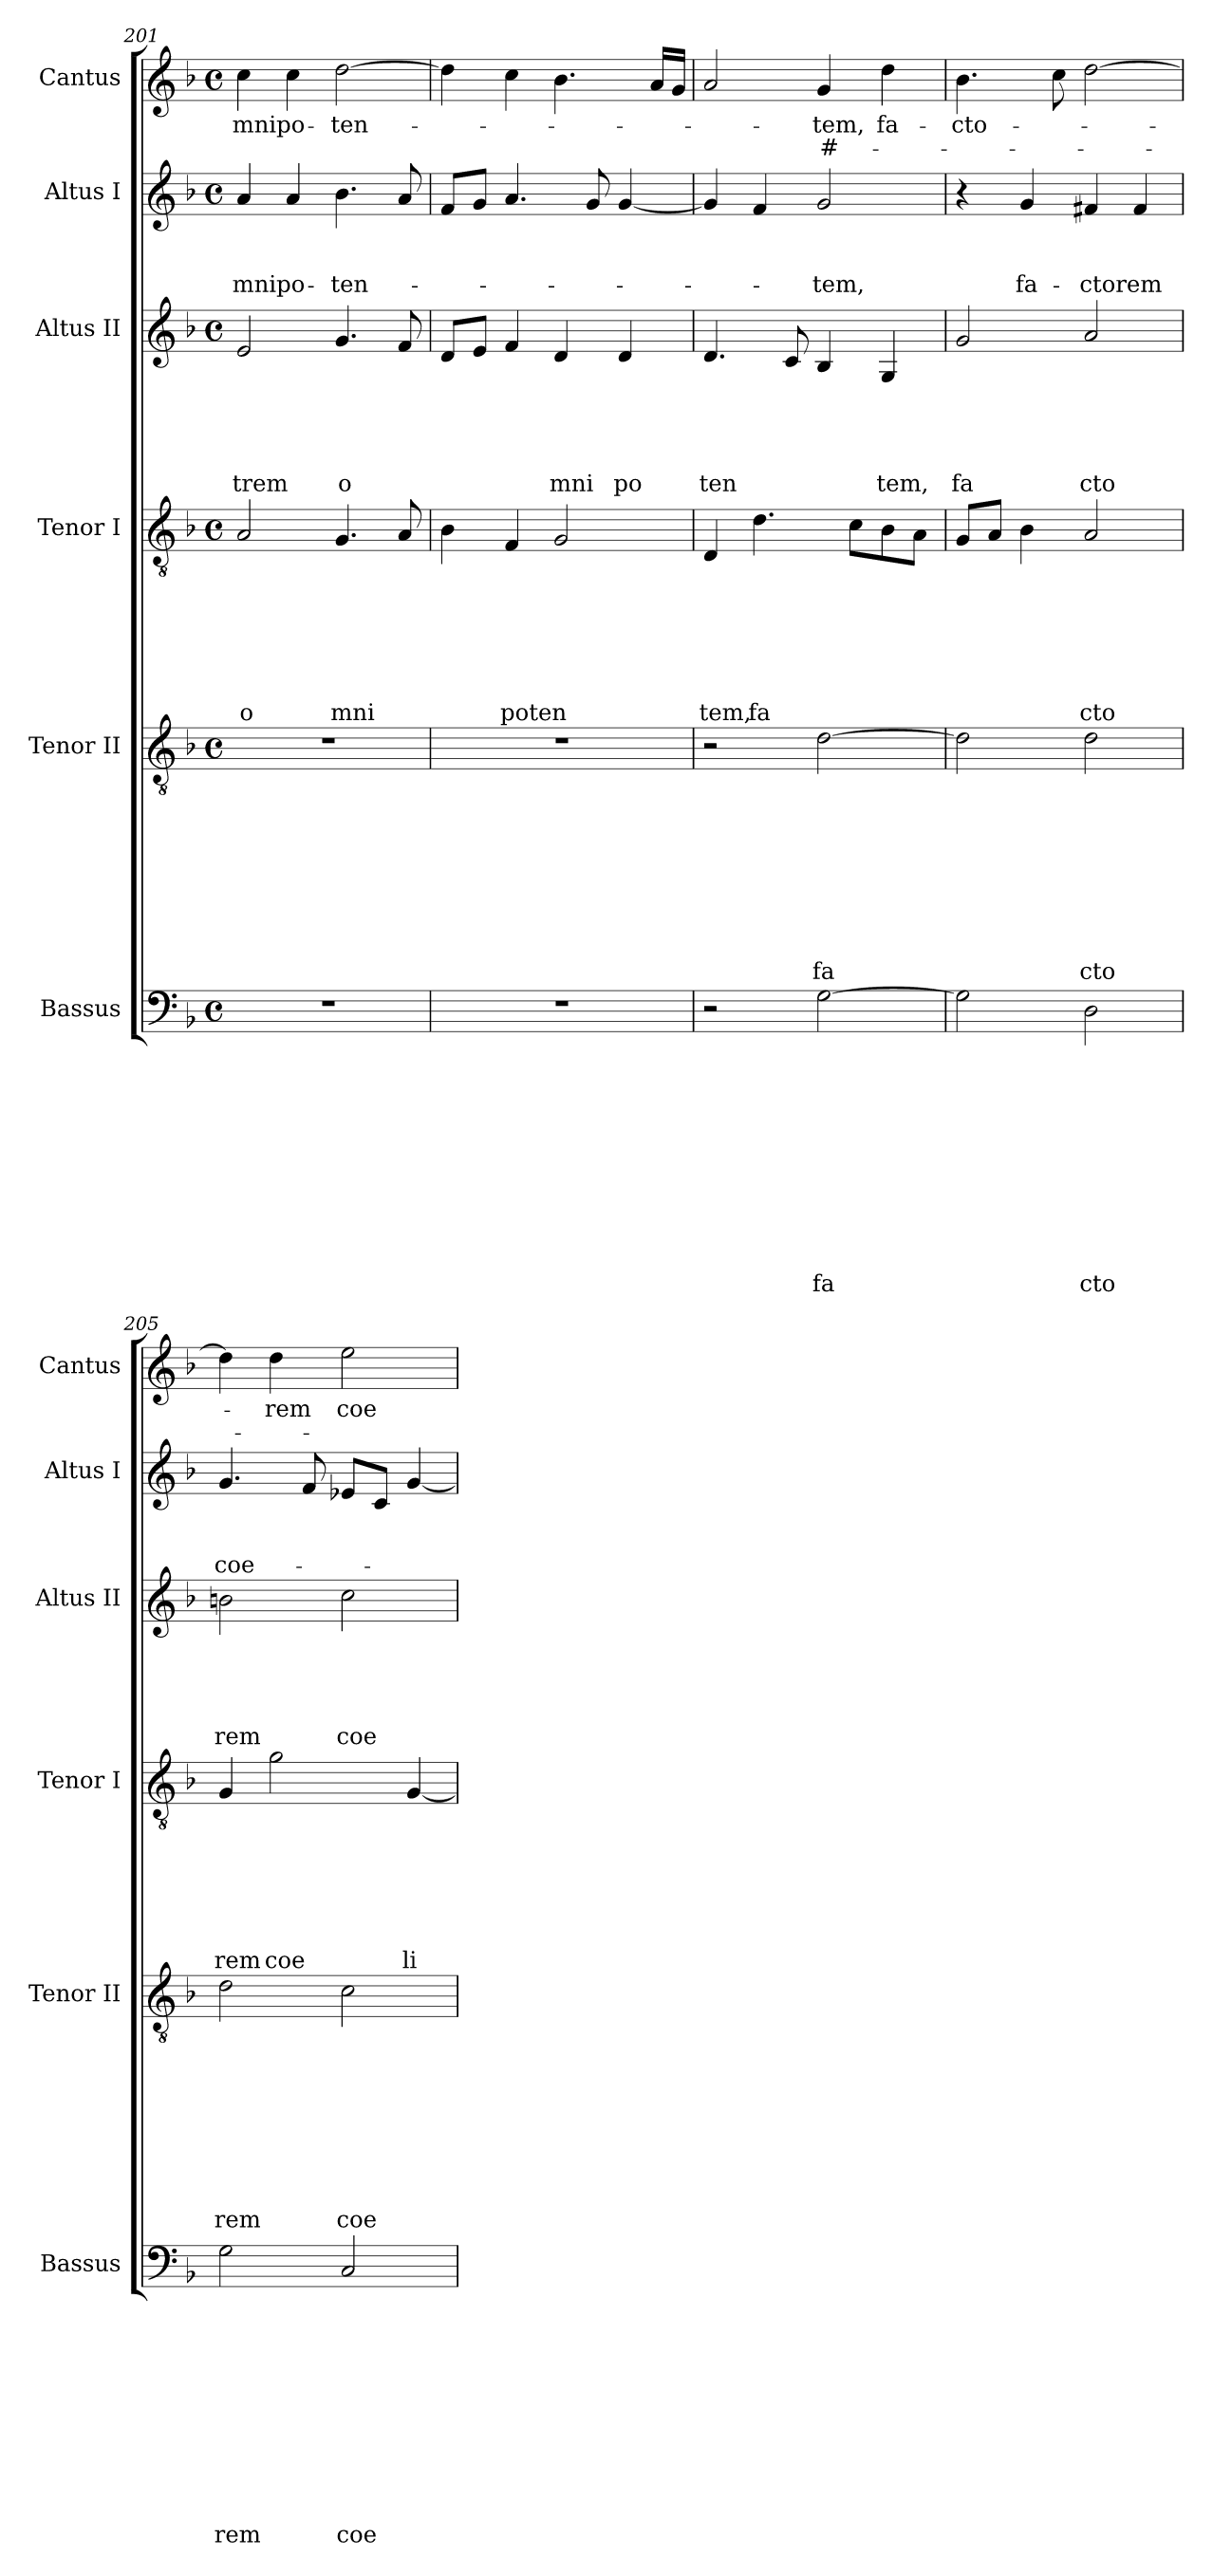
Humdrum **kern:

**kern	**text	**text	**text	**text	**text	**text	**text	**text	**text	**text	**text	**kern	**text	**text	**text	**text	**text	**text	**text	**text	**text	**kern	**text	**text	**text	**text	**text	**text	**text	**kern	**text	**text	**text	**text	**text	**kern	**text	**text	**text	**kern	**text	**text
*part6	*part6	*part6	*part6	*part6	*part6	*part6	*part6	*part6	*part6	*part6	*part6	*part5	*part5	*part5	*part5	*part5	*part5	*part5	*part5	*part5	*part5	*part4	*part4	*part4	*part4	*part4	*part4	*part4	*part4	*part3	*part3	*part3	*part3	*part3	*part3	*part2	*part2	*part2	*part2	*part1	*part1	*part1
*staff6	*staff6	*staff6	*staff6	*staff6	*staff6	*staff6	*staff6	*staff6	*staff6	*staff6	*staff6	*staff5	*staff5	*staff5	*staff5	*staff5	*staff5	*staff5	*staff5	*staff5	*staff5	*staff4	*staff4	*staff4	*staff4	*staff4	*staff4	*staff4	*staff4	*staff3	*staff3	*staff3	*staff3	*staff3	*staff3	*staff2	*staff2	*staff2	*staff2	*staff1	*staff1	*staff1
*I"Bassus	*	*	*	*	*	*	*	*	*	*	*	*I"Tenor II	*	*	*	*	*	*	*	*	*	*I"Tenor I	*	*	*	*	*	*	*	*I"Altus II	*	*	*	*	*	*I"Altus I	*	*	*	*I"Cantus	*	*
*I'Bassus	*	*	*	*	*	*	*	*	*	*	*	*I'Tenor II	*	*	*	*	*	*	*	*	*	*I'Tenor I	*	*	*	*	*	*	*	*I'Altus II	*	*	*	*	*	*I'Altus I	*	*	*	*I'Cantus	*	*
*clefF4	*	*	*	*	*	*	*	*	*	*	*	*clefGv2	*	*	*	*	*	*	*	*	*	*clefGv2	*	*	*	*	*	*	*	*clefG2	*	*	*	*	*	*clefG2	*	*	*	*clefG2	*	*
*k[b-]	*	*	*	*	*	*	*	*	*	*	*	*k[b-]	*	*	*	*	*	*	*	*	*	*k[b-]	*	*	*	*	*	*	*	*k[b-]	*	*	*	*	*	*k[b-]	*	*	*	*k[b-]	*	*
*F:	*	*	*	*	*	*	*	*	*	*	*	*F:	*	*	*	*	*	*	*	*	*	*F:	*	*	*	*	*	*	*	*F:	*	*	*	*	*	*F:	*	*	*	*F:	*	*
*M4/4	*	*	*	*	*	*	*	*	*	*	*	*M4/4	*	*	*	*	*	*	*	*	*	*M4/4	*	*	*	*	*	*	*	*M4/4	*	*	*	*	*	*M4/4	*	*	*	*M4/4	*	*
*met(c)	*	*	*	*	*	*	*	*	*	*	*	*met(c)	*	*	*	*	*	*	*	*	*	*met(c)	*	*	*	*	*	*	*	*met(c)	*	*	*	*	*	*met(c)	*	*	*	*met(c)	*	*
=201	=201	=201	=201	=201	=201	=201	=201	=201	=201	=201	=201	=201	=201	=201	=201	=201	=201	=201	=201	=201	=201	=201	=201	=201	=201	=201	=201	=201	=201	=201	=201	=201	=201	=201	=201	=201	=201	=201	=201	=201	=201	=201
!	!	!	!	!	!	!	!	!	!	!	!	!	!	!	!	!	!	!	!	!	!	!	!	!	!	!	!	!	!LO:LY:b	!	!	!	!	!	!LO:LY:b	!	!	!	!LO:LY:b	!	!LO:LY:b	!
1r	.	.	.	.	.	.	.	.	.	.	.	1r	.	.	.	.	.	.	.	.	.	2A/	.	.	.	.	.	.	o	2e/	.	.	.	.	trem	4a/	.	.	-mnipo-	4cc\	-mnipo-	.
.	.	.	.	.	.	.	.	.	.	.	.	.	.	.	.	.	.	.	.	.	.	.	.	.	.	.	.	.	.	.	.	.	.	.	.	4a/	.	.	.	4cc\	.	.
!	!	!	!	!	!	!	!	!	!	!	!	!	!	!	!	!	!	!	!	!	!	!	!	!	!	!	!	!	!LO:LY:b	!	!	!	!	!	!LO:LY:b	!	!	!	!LO:LY:b	!	!LO:LY:b	!
.	.	.	.	.	.	.	.	.	.	.	.	.	.	.	.	.	.	.	.	.	.	4.G/	.	.	.	.	.	.	mni	4.g/	.	.	.	.	o	4.b-\	.	.	-ten-	[>2dd\	-ten-	.
.	.	.	.	.	.	.	.	.	.	.	.	.	.	.	.	.	.	.	.	.	.	8A/	.	.	.	.	.	.	.	8f/	.	.	.	.	.	8a/	.	.	.	.	.	.
=202	=202	=202	=202	=202	=202	=202	=202	=202	=202	=202	=202	=202	=202	=202	=202	=202	=202	=202	=202	=202	=202	=202	=202	=202	=202	=202	=202	=202	=202	=202	=202	=202	=202	=202	=202	=202	=202	=202	=202	=202	=202	=202
1r	.	.	.	.	.	.	.	.	.	.	.	1r	.	.	.	.	.	.	.	.	.	4B-\	.	.	.	.	.	.	.	8d/L	.	.	.	.	.	8f/L	.	.	.	4dd\]	.	.
.	.	.	.	.	.	.	.	.	.	.	.	.	.	.	.	.	.	.	.	.	.	.	.	.	.	.	.	.	.	8e/J	.	.	.	.	.	8g/J	.	.	.	.	.	.
!	!	!	!	!	!	!	!	!	!	!	!	!	!	!	!	!	!	!	!	!	!	!	!	!	!	!	!	!	!LO:LY:b	!	!	!	!	!	!	!	!	!	!	!	!	!
.	.	.	.	.	.	.	.	.	.	.	.	.	.	.	.	.	.	.	.	.	.	4F/	.	.	.	.	.	.	poten	4f/	.	.	.	.	.	4.a/	.	.	.	4cc\	.	.
!	!	!	!	!	!	!	!	!	!	!	!	!	!	!	!	!	!	!	!	!	!	!	!	!	!	!	!	!	!	!	!	!	!	!	!LO:LY:b	!	!	!	!	!	!	!
.	.	.	.	.	.	.	.	.	.	.	.	.	.	.	.	.	.	.	.	.	.	2G/	.	.	.	.	.	.	.	4d/	.	.	.	.	mni	.	.	.	.	4.b-\	.	.
.	.	.	.	.	.	.	.	.	.	.	.	.	.	.	.	.	.	.	.	.	.	.	.	.	.	.	.	.	.	.	.	.	.	.	.	8g/	.	.	.	.	.	.
!	!	!	!	!	!	!	!	!	!	!	!	!	!	!	!	!	!	!	!	!	!	!	!	!	!	!	!	!	!	!	!	!	!	!	!LO:LY:b	!	!	!	!	!	!	!
.	.	.	.	.	.	.	.	.	.	.	.	.	.	.	.	.	.	.	.	.	.	.	.	.	.	.	.	.	.	4d/	.	.	.	.	po	[<4g/	.	.	.	.	.	.
.	.	.	.	.	.	.	.	.	.	.	.	.	.	.	.	.	.	.	.	.	.	.	.	.	.	.	.	.	.	.	.	.	.	.	.	.	.	.	.	16a/LL	.	.
.	.	.	.	.	.	.	.	.	.	.	.	.	.	.	.	.	.	.	.	.	.	.	.	.	.	.	.	.	.	.	.	.	.	.	.	.	.	.	.	16g/JJ	.	.
=203	=203	=203	=203	=203	=203	=203	=203	=203	=203	=203	=203	=203	=203	=203	=203	=203	=203	=203	=203	=203	=203	=203	=203	=203	=203	=203	=203	=203	=203	=203	=203	=203	=203	=203	=203	=203	=203	=203	=203	=203	=203	=203
!	!	!	!	!	!	!	!	!	!	!	!	!	!	!	!	!	!	!	!	!	!	!	!	!	!	!	!	!	!LO:LY:b	!	!	!	!	!	!LO:LY:b	!	!	!	!	!	!	!
2r	.	.	.	.	.	.	.	.	.	.	.	2r	.	.	.	.	.	.	.	.	.	4D/	.	.	.	.	.	.	tem,	4.d/	.	.	.	.	ten	4g/]	.	.	.	2a/	.	.
!	!	!	!	!	!	!	!	!	!	!	!	!	!	!	!	!	!	!	!	!	!	!	!	!	!	!	!	!	!LO:LY:b	!	!	!	!	!	!	!	!	!	!	!	!	!
.	.	.	.	.	.	.	.	.	.	.	.	.	.	.	.	.	.	.	.	.	.	4.d\	.	.	.	.	.	.	fa	.	.	.	.	.	.	4f/	.	.	.	.	.	.
.	.	.	.	.	.	.	.	.	.	.	.	.	.	.	.	.	.	.	.	.	.	.	.	.	.	.	.	.	.	8c/	.	.	.	.	.	.	.	.	.	.	.	.
!	!	!	!	!	!	!	!	!	!	!	!LO:LY:b	!	!	!	!	!	!	!	!	!	!LO:LY:b	!	!	!	!	!	!	!	!	!	!	!	!	!	!	!	!	!	!LO:LY:b	!	!LO:LY:b	!LO:LY:b
[>2G\	.	.	.	.	.	.	.	.	.	.	fa	[>2d\	.	.	.	.	.	.	.	.	fa	.	.	.	.	.	.	.	.	4B-/	.	.	.	.	.	2g/	.	.	-tem,	4g/	-tem,	-#-
.	.	.	.	.	.	.	.	.	.	.	.	.	.	.	.	.	.	.	.	.	.	8c\L	.	.	.	.	.	.	.	.	.	.	.	.	.	.	.	.	.	.	.	.
!	!	!	!	!	!	!	!	!	!	!	!	!	!	!	!	!	!	!	!	!	!	!	!	!	!	!	!	!	!	!	!	!	!	!	!LO:LY:b	!	!	!	!	!	!LO:LY:b	!
.	.	.	.	.	.	.	.	.	.	.	.	.	.	.	.	.	.	.	.	.	.	8B-\	.	.	.	.	.	.	.	4G/	.	.	.	.	tem,	.	.	.	.	4dd\	fa-	.
.	.	.	.	.	.	.	.	.	.	.	.	.	.	.	.	.	.	.	.	.	.	8A\J	.	.	.	.	.	.	.	.	.	.	.	.	.	.	.	.	.	.	.	.
=204	=204	=204	=204	=204	=204	=204	=204	=204	=204	=204	=204	=204	=204	=204	=204	=204	=204	=204	=204	=204	=204	=204	=204	=204	=204	=204	=204	=204	=204	=204	=204	=204	=204	=204	=204	=204	=204	=204	=204	=204	=204	=204
!	!	!	!	!	!	!	!	!	!	!	!	!	!	!	!	!	!	!	!	!	!	!	!	!	!	!	!	!	!	!	!	!	!	!	!LO:LY:b	!	!	!	!	!	!LO:LY:b	!
2G\]	.	.	.	.	.	.	.	.	.	.	.	2d\]	.	.	.	.	.	.	.	.	.	8G/L	.	.	.	.	.	.	.	2g/	.	.	.	.	fa	4r	.	.	.	4.b-\	-cto-	.
.	.	.	.	.	.	.	.	.	.	.	.	.	.	.	.	.	.	.	.	.	.	8A/J	.	.	.	.	.	.	.	.	.	.	.	.	.	.	.	.	.	.	.	.
!	!	!	!	!	!	!	!	!	!	!	!	!	!	!	!	!	!	!	!	!	!	!	!	!	!	!	!	!	!	!	!	!	!	!	!	!	!	!	!LO:LY:b	!	!	!
.	.	.	.	.	.	.	.	.	.	.	.	.	.	.	.	.	.	.	.	.	.	4B-\	.	.	.	.	.	.	.	.	.	.	.	.	.	4g/	.	.	fa-	.	.	.
.	.	.	.	.	.	.	.	.	.	.	.	.	.	.	.	.	.	.	.	.	.	.	.	.	.	.	.	.	.	.	.	.	.	.	.	.	.	.	.	8cc\	.	.
!	!	!	!	!	!	!	!	!	!	!	!LO:LY:b	!	!	!	!	!	!	!	!	!	!LO:LY:b	!	!	!	!	!	!	!	!LO:LY:b	!	!	!	!	!	!LO:LY:b	!	!	!	!LO:LY:b	!	!	!
2D\	.	.	.	.	.	.	.	.	.	.	cto	2d\	.	.	.	.	.	.	.	.	cto	2A/	.	.	.	.	.	.	cto	2a/	.	.	.	.	cto	4f#X/	.	.	-ctorem	[>2dd\	.	.
.	.	.	.	.	.	.	.	.	.	.	.	.	.	.	.	.	.	.	.	.	.	.	.	.	.	.	.	.	.	.	.	.	.	.	.	4f#/	.	.	.	.	.	.
=205	=205	=205	=205	=205	=205	=205	=205	=205	=205	=205	=205	=205	=205	=205	=205	=205	=205	=205	=205	=205	=205	=205	=205	=205	=205	=205	=205	=205	=205	=205	=205	=205	=205	=205	=205	=205	=205	=205	=205	=205	=205	=205
!	!	!	!	!	!	!	!	!	!	!	!LO:LY:b	!	!	!	!	!	!	!	!	!	!LO:LY:b	!	!	!	!	!	!	!	!LO:LY:b	!	!	!	!	!	!LO:LY:b	!	!	!	!LO:LY:b	!	!	!
2G\	.	.	.	.	.	.	.	.	.	.	rem	2d\	.	.	.	.	.	.	.	.	rem	4G/	.	.	.	.	.	.	rem	2bn\	.	.	.	.	rem	4.g/	.	.	coe-	4dd\]	.	.
!	!	!	!	!	!	!	!	!	!	!	!	!	!	!	!	!	!	!	!	!	!	!	!	!	!	!	!	!	!LO:LY:b	!	!	!	!	!	!	!	!	!	!	!	!LO:LY:b	!
.	.	.	.	.	.	.	.	.	.	.	.	.	.	.	.	.	.	.	.	.	.	2g\	.	.	.	.	.	.	coe	.	.	.	.	.	.	.	.	.	.	4dd\	-rem	.
.	.	.	.	.	.	.	.	.	.	.	.	.	.	.	.	.	.	.	.	.	.	.	.	.	.	.	.	.	.	.	.	.	.	.	.	8f/	.	.	.	.	.	.
!	!	!	!	!	!	!	!	!	!	!	!LO:LY:b	!	!	!	!	!	!	!	!	!	!LO:LY:b	!	!	!	!	!	!	!	!	!	!	!	!	!	!LO:LY:b	!	!	!	!	!	!LO:LY:b	!
2C/	.	.	.	.	.	.	.	.	.	.	coe	2c\	.	.	.	.	.	.	.	.	coe	.	.	.	.	.	.	.	.	2cc\	.	.	.	.	coe	8e-X/L	.	.	.	2ee\	coe-	.
.	.	.	.	.	.	.	.	.	.	.	.	.	.	.	.	.	.	.	.	.	.	.	.	.	.	.	.	.	.	.	.	.	.	.	.	8c/J	.	.	.	.	.	.
!	!	!	!	!	!	!	!	!	!	!	!	!	!	!	!	!	!	!	!	!	!	!	!	!	!	!	!	!	!LO:LY:b	!	!	!	!	!	!	!	!	!	!	!	!	!
.	.	.	.	.	.	.	.	.	.	.	.	.	.	.	.	.	.	.	.	.	.	[<4G/	.	.	.	.	.	.	li	.	.	.	.	.	.	[<4g/	.	.	.	.	.	.
=	=	=	=	=	=	=	=	=	=	=	=	=	=	=	=	=	=	=	=	=	=	=	=	=	=	=	=	=	=	=	=	=	=	=	=	=	=	=	=	=	=	=
*-	*-	*-	*-	*-	*-	*-	*-	*-	*-	*-	*-	*-	*-	*-	*-	*-	*-	*-	*-	*-	*-	*-	*-	*-	*-	*-	*-	*-	*-	*-	*-	*-	*-	*-	*-	*-	*-	*-	*-	*-	*-	*-
